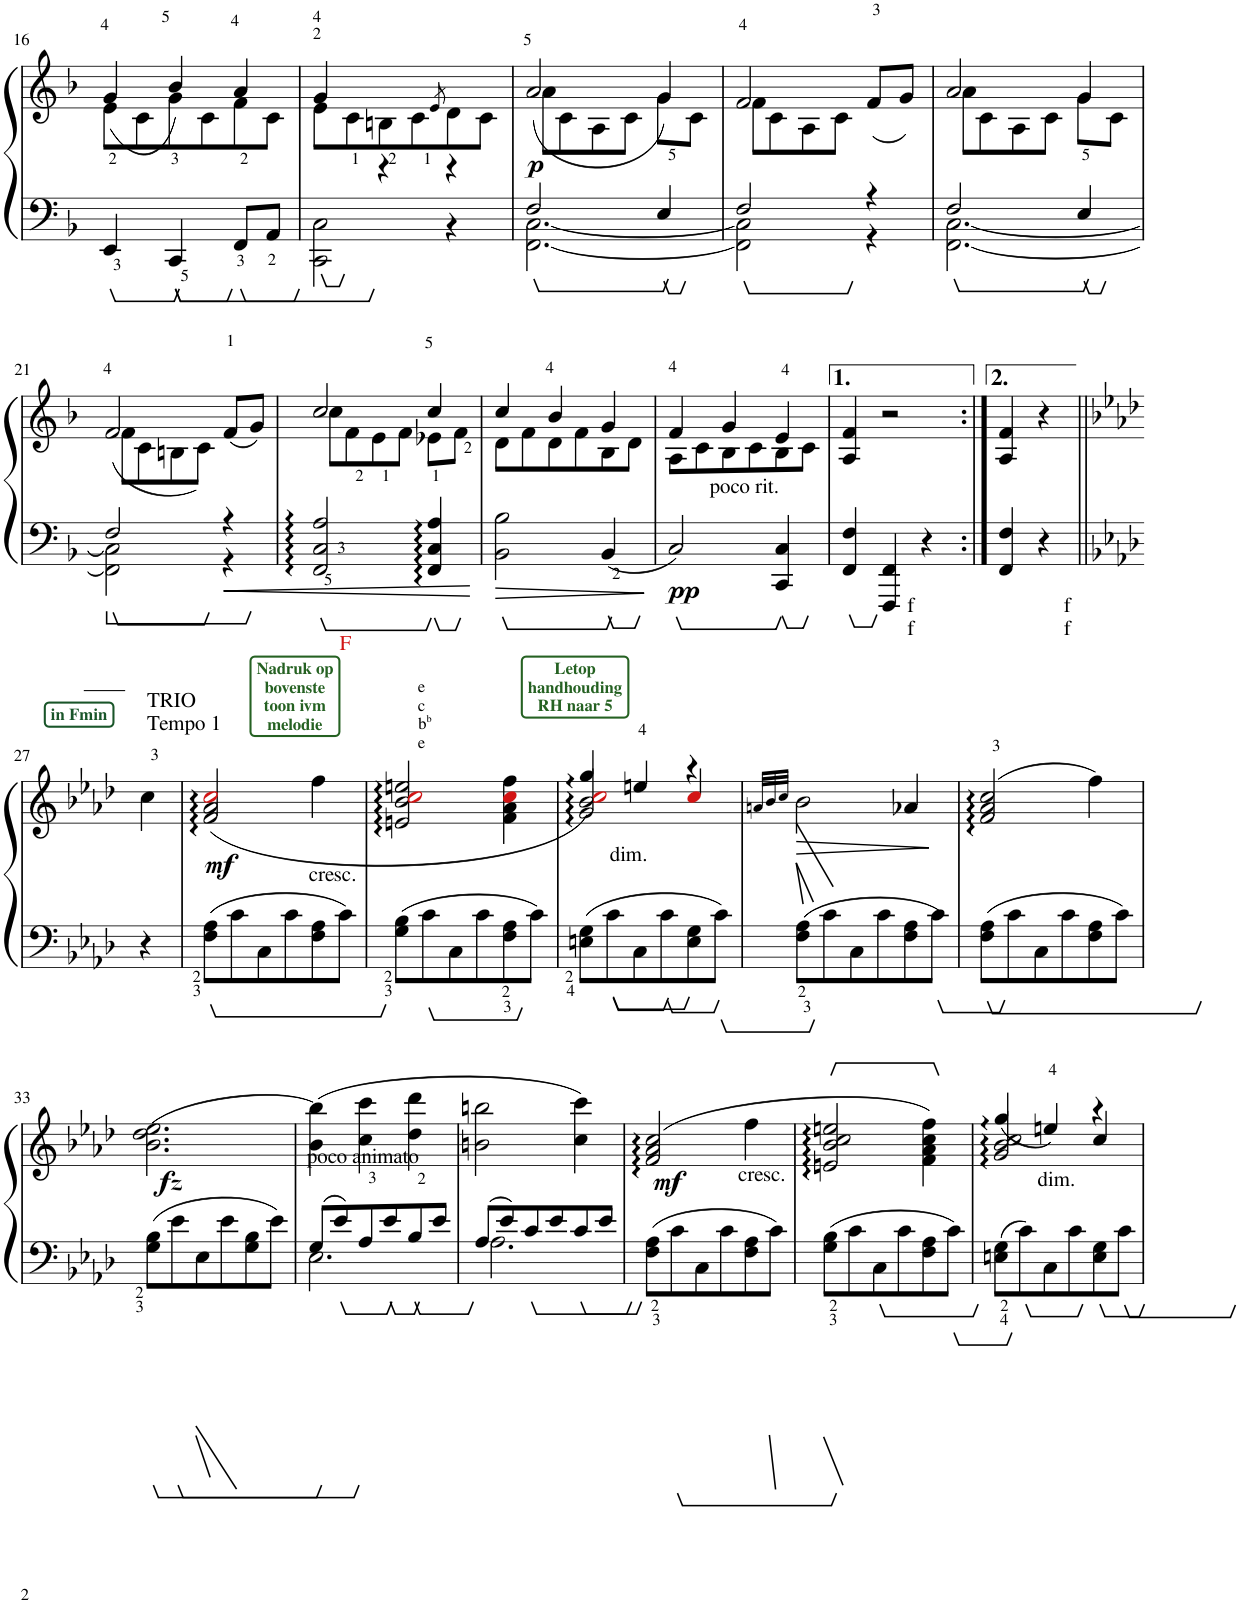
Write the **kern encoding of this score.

**kern	**kern	**dynam
*part1	*part1	*part1
*staff2	*staff1	*staff1/2
*I"Piano	*	*
*I'Pno.	*	*
!!LO:PB:g=z
*clefF4	*clefG2	*
*k[b-]	*k[b-]	*
*M3/4	*M3/4	*
=16	=16	=16
*	*^	*
4EE/	8e\L	(4g/	.
.	8c\	.	.
4CC/	8g\	4b-/)	.
.	8c\	.	.
8FF/L	8f\	4a/	.
8AA/J	8c\J	.	.
=17	=17	=17	=17
*^	*	*	*
2.ryy	2CC\ 2C\	8e\L	4g/	.
.	.	8c\	.	.
.	.	8Bn\	4r	.
.	.	8c\	.	.
.	.	8qe/	.	.
.	4r	8d\	4r	.
.	.	8c\J	.	.
=18	=18	=18	=18	=18
!	!	!	!	!LO:DY:b
2F/	[2.FF\ [2.C\	8a\L	(2a/	p
.	.	8c\	.	.
.	.	8A\	.	.
.	.	8c\J	.	.
4E/	.	8g\L	4g/)	.
.	.	8c\J	.	.
=19	=19	=19	=19	=19
2F/	2FF\] 2C\]	8f\L	2f/	.
.	.	8c\	.	.
.	.	8A\	.	.
.	.	8c\J	.	.
4r	4r	(8f/L	4ryy	.
.	.	8g/J)	.	.
=20	=20	=20	=20	=20
2F/	[2.FF\ [2.C\	8a\L	2a/	.
.	.	8c\	.	.
.	.	8A\	.	.
.	.	8c\J	.	.
4E/	.	8g\L	4g/	.
.	.	8c\J	.	.
!!LO:LB:g=z	!!
=21	=21	=21	=21	=21
2F/	2FF\] 2C\]	8f\L	(2f/	.
.	.	8c\	.	.
.	.	8Bn\	.	.
.	.	(8c\J	.	.
4r	4r	8f/L	4ryy	.
.	.	8g/J	.	.
*v	*v	*	*	*
=22	=22	=22	=22
!LO:TX:b:color=#D11414:t=F	!	!	!
2FF/ 2C/ 2A/	8cc\L	2cc/	.
.	8f\	.	.
.	8e\	.	.
.	8f\J	.	.
4FF/ 4C/ 4A/	8e-X\L	4cc/	.
.	8f\J	.	.
=23	=23	=23	=23
2BB-\ 2B-\	8d\L	4cc/	.
.	8f\	.	.
.	8d\	4b-/	.
.	8f\	.	.
4BB-/	8B-\	4g/	.
.	8d\J	.	.
=24	=24	=24	=24
!LO:TX:a:t=poco rit.	!	!	!
!	!	!	!LO:DY:b=2
2C/)	8A\L	4f/	pp
.	8c\	.	.
.	8B-\	4g/	.
.	8c\	.	.
4CC/ 4C/	8B-\	4e/	.
.	8c\J	.	.
*	*v	*v	*
=25	=25	=25
4FF/ 4F/	4A/ 4f/	.
!LO:TX:b:t=f	!	!
!LO:TX:b:t=f	!	!
4FFF/ 4FF/	2r	.
4r	.	.
=26:|!	=26:|!	=26:|!
4FF/ 4F/	4A/ 4f/	.
!LO:TX:b:t=f	!	!
!LO:TX:b:t=f	!	!
4r	4r	.
!!LO:LB:g=z
=27||	=27||	=27||
*k[b-e-a-d-]	*k[b-e-a-d-]	*
!	!LO:TX:a:t=TRIO	!
!	!LO:TX:a:t=Tempo 1	!
!	!LO:TX:a:B:color=#195529:t=in Fmin	!
4r	4cc\	.
=28	=28	=28
!	!	!LO:DY:b
8F\ 8A-\L	(2f/ 2a-/ 2cci/	mf
8c\	.	.
8C\	.	.
8c\	.	.
!	!LO:TX:b:t=cresc.	!
8F\ 8A-\	4ff\	.
8c\J	.	.
=29	=29	=29
!	!LO:TX:a:t=e	!
!	!LO:TX:a:t=c	!
!	!LO:TX:a:t=b	!
!	!LO:TX:a:t=b	!
!	!LO:TX:a:t=e	!
!	!LO:TX:a:B:color=#256122:t=Nadruk op	!
!	!LO:TX:a:t=bovenste	!
!	!LO:TX:a:t=toon ivm	!
!	!LO:TX:a:t=melodie	!
8G\ 8B-\L	2en/ 2b-/ 2cci/ 2een/	.
8c\	.	.
8C\	.	.
8c\	.	.
8F\ 8A-\	4f\ 4a-\ 4cci\ 4ff\	.
8c\J	.	.
=30	=30	=30
*	*^	*
!	!LO:TX:a:B:color=#256122:t=Letop	!	!
!	!LO:TX:a:t=handhouding	!	!
!	!LO:TX:a:t=RH naar 5	!	!
!LO:TX:a:t=dim.	!	!	!
8En\ 8G\L	2g/ 2b-/ 2cci/	4gg/)	.
8c\	.	.	.
8C\	.	4een/	.
8c\	.	.	.
8E\ 8G\	4r	4cci/	.
8c\J	.	.	.
*	*v	*v	*
=31	=31	=31
.	32qan/LLL	.
.	32qb-/	.
.	32qcc/JJJ	.
8F\ 8A-\L	2b-\	.
8c\	.	.
8C\	.	.
8c\	.	.
8F\ 8A-\	4a-X/	.
8c\J	.	.
=32	=32	=32
8F\ 8A-\L	(2f/ 2a-/ 2cc/	.
8c\	.	.
8C\	.	.
8c\	.	.
8F\ 8A-\	4ff\)	.
8c\J	.	.
!!LO:LB:g=z
=33	=33	=33
*	*^	*
8G\ 8B-\L	(2.b-\ 2.dd-\ 2.ee-\	8ryy	.
!	!	!	!LO:DY:b
8e-\	.	2ryy	fz
8E-\	.	.	.
8e-\	.	.	.
8G\ 8B-\	.	.	.
8e-\J	.	8ryy	.
=34	=34	=34	=34
*^	*	*	*
!	!	!LO:TX:a:t=poco animato	!	!
*	*	*v	*v	*
8G/L	2.E-\	(4b-\ 4bb-\)	.
8e-/	.	.	.
8A-/	.	4cc\ 4ccc\	.
8e-/	.	.	.
8B-/	.	4dd-\ 4ddd-\	.
8e-/J	.	.	.
=35	=35	=35	=35
8A-/L	2.A-\	2bn\ 2bbn\	.
8e-/	.	.	.
8c/	.	.	.
8e-/	.	.	.
8c/	.	4cc\ 4ccc\)	.
8e-/J	.	.	.
*v	*v	*	*
=36	=36	=36
*	*^	*
8F\ 8A-\L	(2f/ 2a-/ 2cc/	8ryy	.
!	!	!	!LO:DY:b
8c\	.	2ryy	mf
8C\	.	.	.
8c\	.	.	.
!	!LO:TX:b:t=cresc.	!	!
8F\ 8A-\	4ff\	.	.
8c\J	.	8ryy	.
*	*v	*v	*
=37	=37	=37
8G\ 8B-\L	2en/ 2b-/ 2cc/ 2een/	.
8c\	.	.
8C\	.	.
8c\	.	.
8F\ 8A-\	4f\ 4a-\ 4cc\ 4ff\)	.
8c\J	.	.
=38	=38	=38
*	*^	*
8En\ 8G\L	2g/ 2b-/ 2cc/	(4gg/	.
8c\	.	.	.
!	!	!LO:TX:b:t=dim.	!
8C\	.	4een/)	.
8c\	.	.	.
8E\ 8G\	4r	4cc/	.
8c\J	.	.	.
*	*v	*v	*
=	=	=
*-	*-	*-
